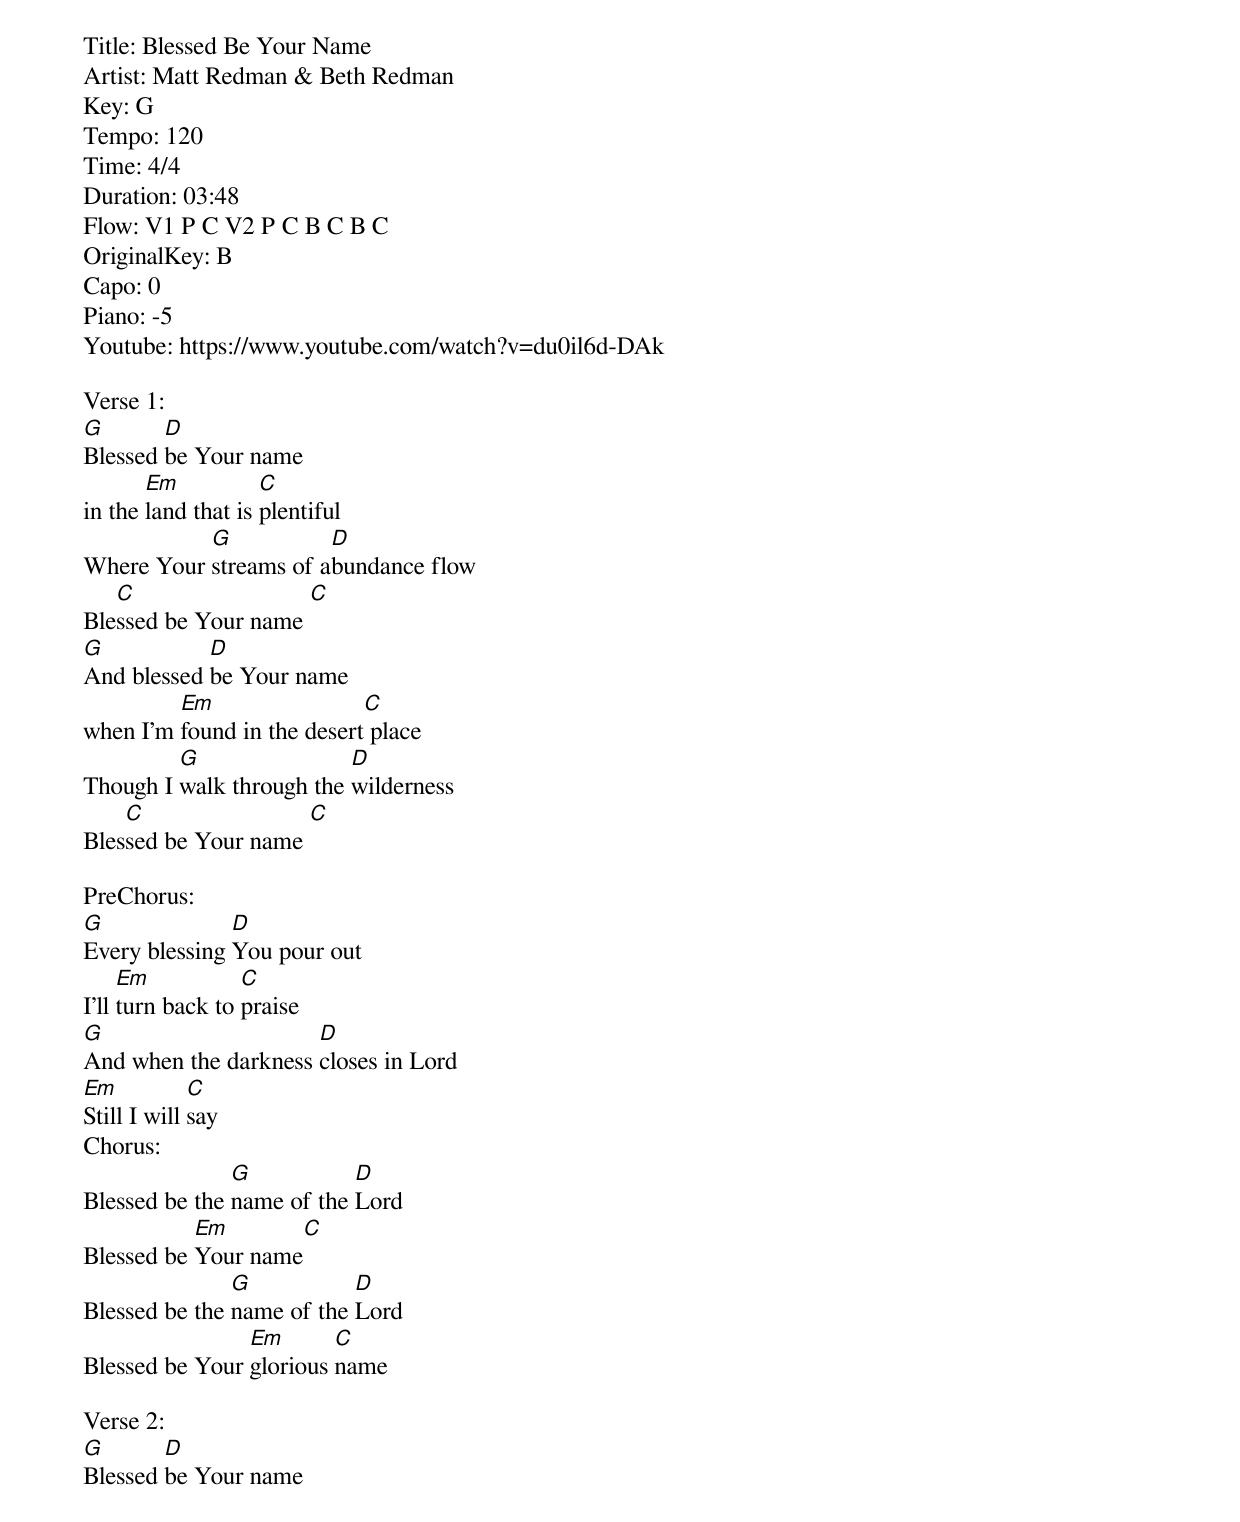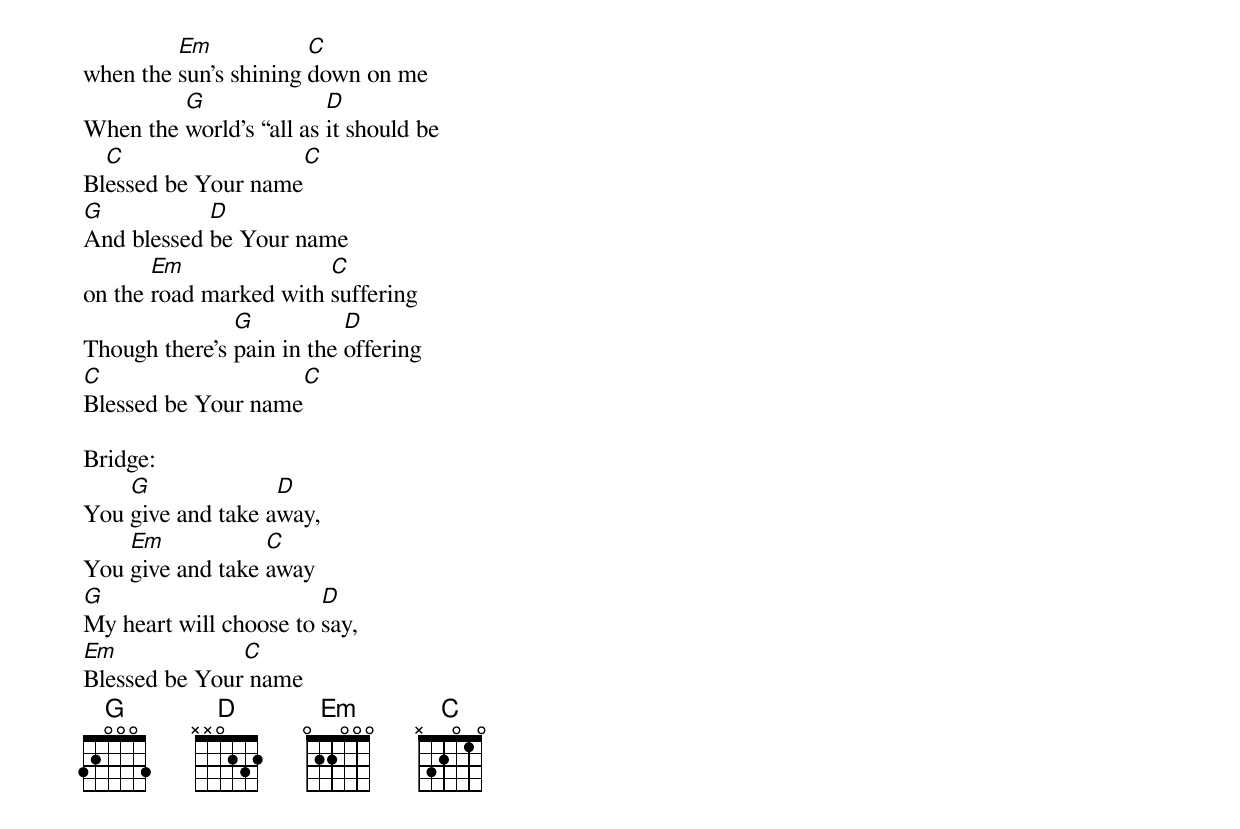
Title: Blessed Be Your Name
Artist: Matt Redman & Beth Redman
Key: G
Tempo: 120
Time: 4/4
Duration: 03:48
Flow: V1 P C V2 P C B C B C
OriginalKey: B
Capo: 0
Piano: -5
Youtube: https://www.youtube.com/watch?v=du0il6d-DAk

Verse 1:
[G]Blessed [D]be Your name
in the [Em]land that is [C]plentiful
Where Your [G]streams of a[D]bundance flow
Ble[C]ssed be Your name [C]
[G]And blessed [D]be Your name
when I'm [Em]found in the desert[C] place
Though I [G]walk through the [D]wilderness
Bles[C]sed be Your name [C]

PreChorus:
[G]Every blessing [D]You pour out
I'll [Em]turn back to [C]praise
[G]And when the darkness [D]closes in Lord
[Em]Still I will [C]say
Chorus:
Blessed be the [G]name of the [D]Lord
Blessed be [Em]Your name[C]
Blessed be the [G]name of the [D]Lord
Blessed be Your [Em]glorious [C]name

Verse 2:
[G]Blessed [D]be Your name
when the [Em]sun's shining [C]down on me
When the [G]world's “all as [D]it should be
Bl[C]essed be Your name[C]
[G]And blessed [D]be Your name
on the [Em]road marked with [C]suffering
Though there's [G]pain in the [D]offering
[C]Blessed be Your name[C]

Bridge:
You [G]give and take a[D]way,
You [Em]give and take [C]away
[G]My heart will choose to [D]say,
[Em]Blessed be Your[C] name
